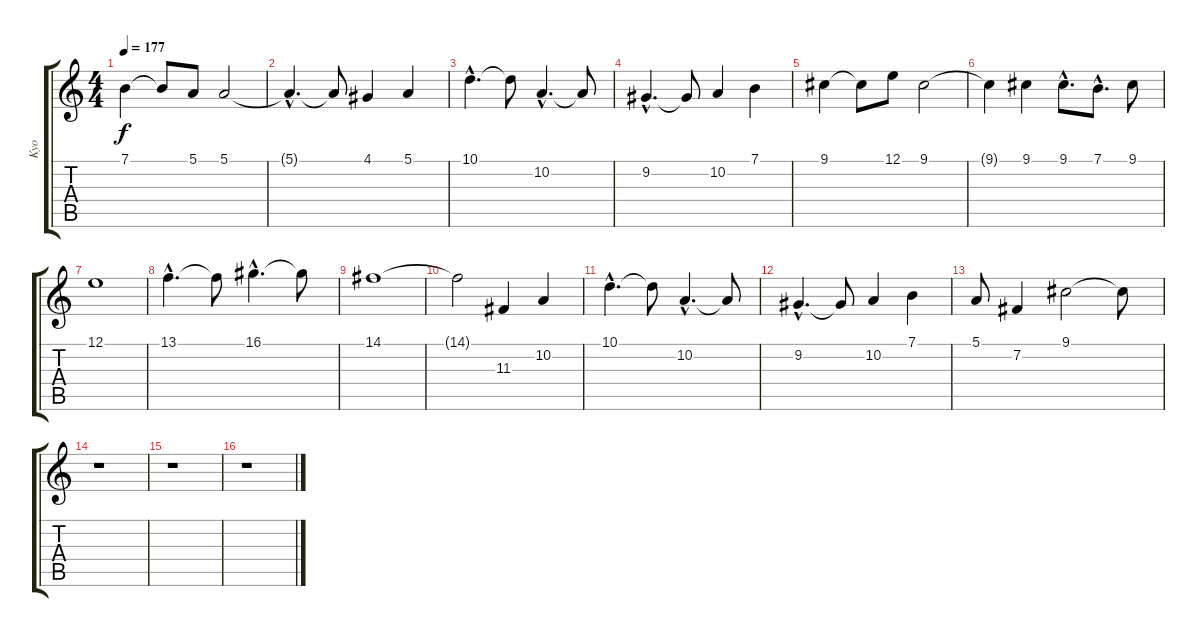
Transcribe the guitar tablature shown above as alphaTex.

\track ("Kyo" "Kyo") {instrument stringensemble1}
\staff {score tabs}
\tuning (E4 B3 G3 D3 A2 E2) {hide}
\ts (4 4)
\tempo 177
\clef g2
\ks c
7.1.4{dy f} 7.1{t}.8 5.1.8 5.1.2 |
5.1{hac t}.4{d} 5.1{t}.8 4.1.4 5.1.4 |
10.1{hac}.4{d} 10.1{t}.8 10.2{hac}.4{d} 10.2{t}.8 |
9.2{hac}.4{d} 9.2{t}.8 10.2.4 7.1.4 |
9.1.4 9.1{t}.8 12.1.8 9.1.2 |
9.1{t}.4 9.1.4 9.1{hac}.8{d} 7.1{hac}.8{d} 9.1.8 |
12.1.1 |
13.1{hac}.4{d} 13.1{t}.8 16.1{hac}.4{d} 16.1{t}.8 |
14.1.1 |
14.1{t}.2 11.3.4 10.2.4 |
10.1{hac}.4{d} 10.1{t}.8 10.2{hac}.4{d} 10.2{t}.8 |
9.2{hac}.4{d} 9.2{t}.8 10.2.4 7.1.4 |
5.1.8 7.2.4 9.1.2 9.1{t}.8 |
r.1 |
r.1 |
r.1
